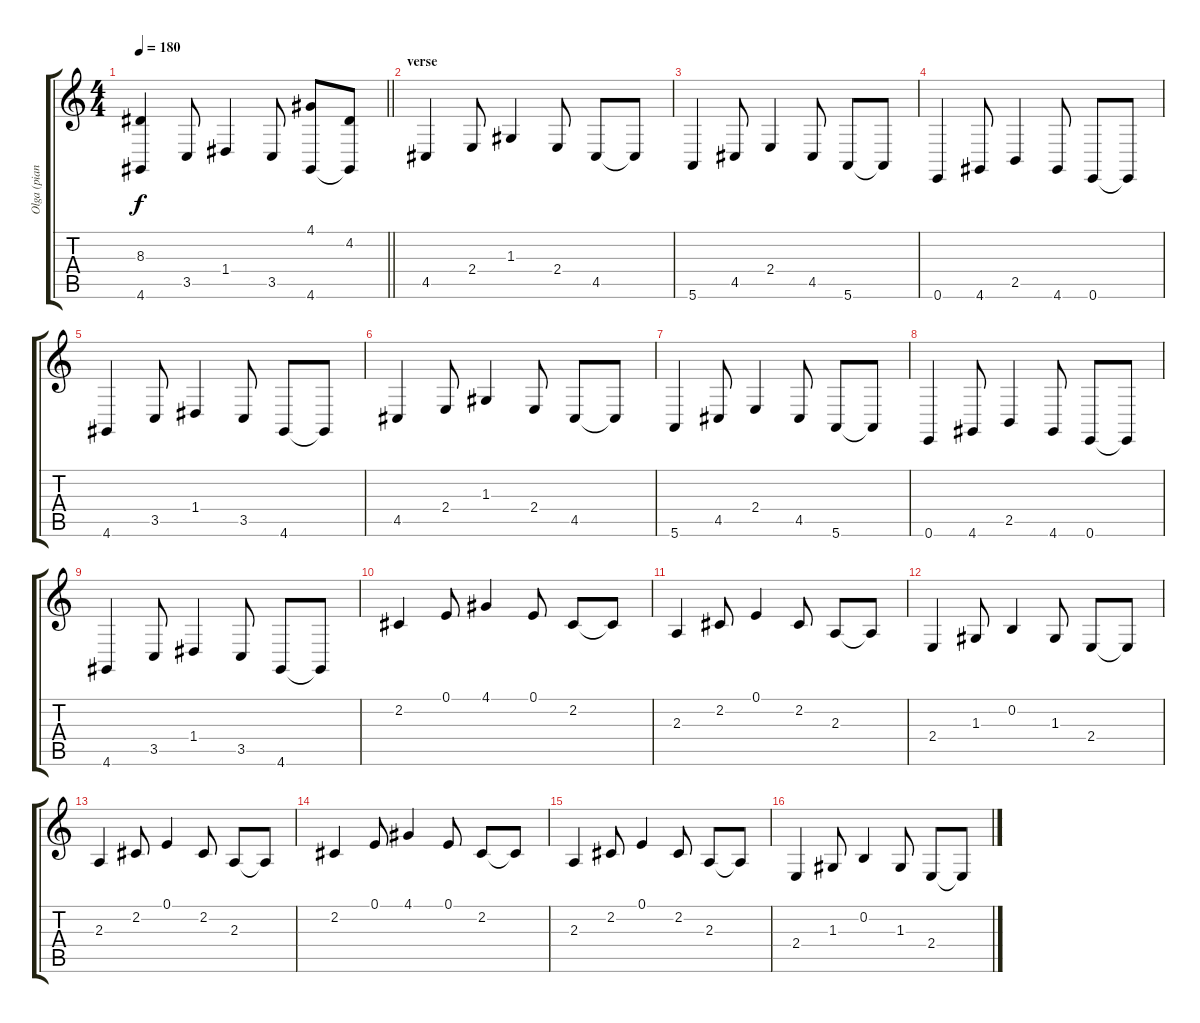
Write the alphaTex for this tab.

\track ("Olga (piano)" "Olga (pian") {instrument brightacousticpiano}
\staff {score tabs}
\tuning (E4 B3 G3 D3 A2 E2) {hide}
\ts (4 4)
\tempo 180
\clef g2
\barLineRight lightlight
\ks c
(8.3 4.6).4{dy f} 3.5.8 1.4.4 3.5.8 (4.1 4.6).8 (4.2 4.6{t}).8 |
\section ("" "verse")
4.5.4 2.4.8 1.3.4 2.4.8 4.5.8 4.5{t}.8 |
5.6.4 4.5.8 2.4.4 4.5.8 5.6.8 5.6{t}.8 |
0.6.4 4.6.8 2.5.4 4.6.8 0.6.8 0.6{t}.8 |
4.6.4 3.5.8 1.4.4 3.5.8 4.6.8 4.6{t}.8 |
4.5.4 2.4.8 1.3.4 2.4.8 4.5.8 4.5{t}.8 |
5.6.4 4.5.8 2.4.4 4.5.8 5.6.8 5.6{t}.8 |
0.6.4 4.6.8 2.5.4 4.6.8 0.6.8 0.6{t}.8 |
4.6.4 3.5.8 1.4.4 3.5.8 4.6.8 4.6{t}.8 |
2.2.4 0.1.8 4.1.4 0.1.8 2.2.8 2.2{t}.8 |
2.3.4 2.2.8 0.1.4 2.2.8 2.3.8 2.3{t}.8 |
2.4.4 1.3.8 0.2.4 1.3.8 2.4.8 2.4{t}.8 |
2.3.4 2.2.8 0.1.4 2.2.8 2.3.8 2.3{t}.8 |
2.2.4 0.1.8 4.1.4 0.1.8 2.2.8 2.2{t}.8 |
2.3.4 2.2.8 0.1.4 2.2.8 2.3.8 2.3{t}.8 |
2.4.4 1.3.8 0.2.4 1.3.8 2.4.8 2.4{t}.8
